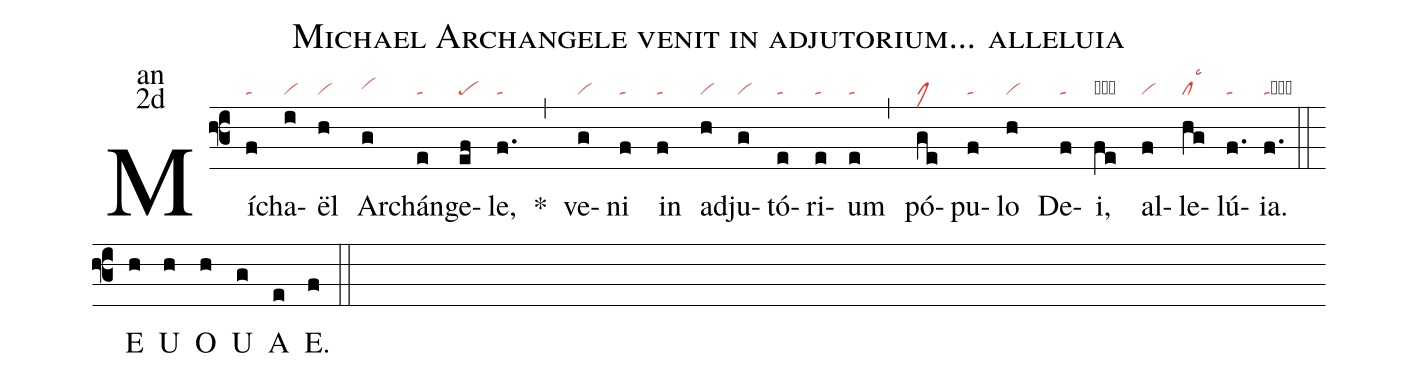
name:Michael Archangele venit in adjutorium... alleluia;
office-part:an;
mode:2d;
nabc-lines:1;
%%
(f3) Mí(f|ta)cha(i|vi)ël(h|vi) Ar(g|vihh)chán(e|ta)ge(ef|pe)le,(f.|ta) <sp>*</sp>(,) ve(g|vi)ni(f|ta) in(f|ta) ad(h|vi)ju(g|vi)tó(e|ta)ri(e|ta)um(e|ta) (,) pó(ge|clM)pu(f|ta)lo(h|vi) De(f|ta)i,(fe|obcl) al(f|vi)le(hg|cllsc3)lú(f.|ta){ia}.(f.|tacb) (::)
<eu>E(h) U(h) O(h) U(g) A(e) E.(f) </eu>(::)
